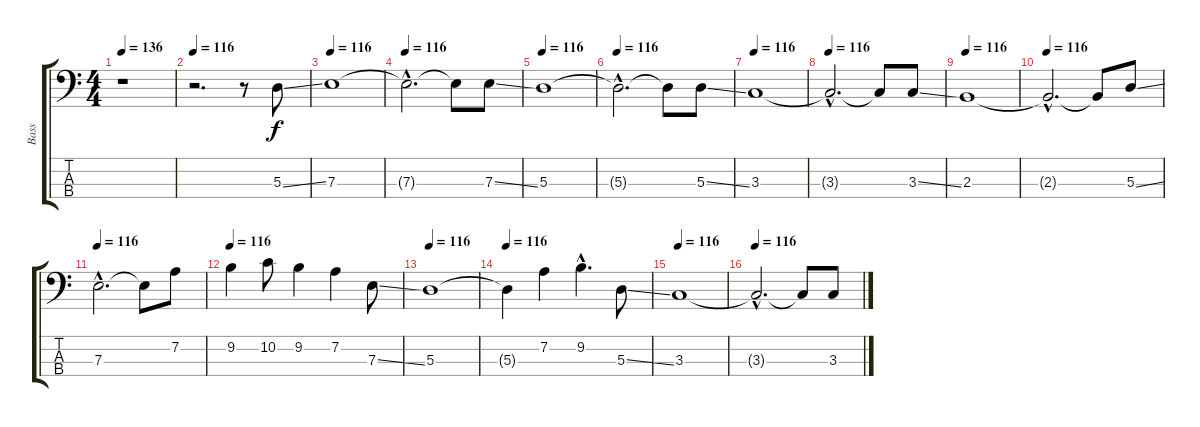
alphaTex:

\track ("Bass" "Bass") {instrument electricbasspick}
\staff {score tabs}
\tuning (G2 D2 A1 E1) {hide}
\ts (4 4)
\tempo 136
\tempo 116
\tempo 136
\clef f4
\ks c
r.1{dy f instrument electricbasspick} |
\tempo 116
r.2{d} r.8 5.3{ss}.8 |
\tempo 116
7.3.1 |
\tempo 116
7.3{hac t}.2{d} 7.3{t}.8 7.3{ss}.8 |
\tempo 116
5.3.1 |
\tempo 116
5.3{hac t}.2{d} 5.3{t}.8 5.3{ss}.8 |
\tempo 116
3.3.1 |
\tempo 116
3.3{hac t}.2{d} 3.3{t}.8 3.3{ss}.8 |
\tempo 116
2.3.1 |
\tempo 116
2.3{hac t}.2{d} 2.3{t}.8 5.3{ss}.8 |
\tempo 116
7.3{hac}.2{d} 7.3{t}.8 7.2.8 |
\tempo 116
9.2.4 10.2.8 9.2.4 7.2.4 7.3{ss}.8 |
\tempo 116
5.3.1 |
\tempo 116
5.3{t}.4 7.2.4 9.2{hac}.4{d} 5.3{ss}.8 |
\tempo 116
3.3.1 |
\tempo 116
3.3{hac t}.2{d} 3.3{t}.8 3.3{ss}.8
